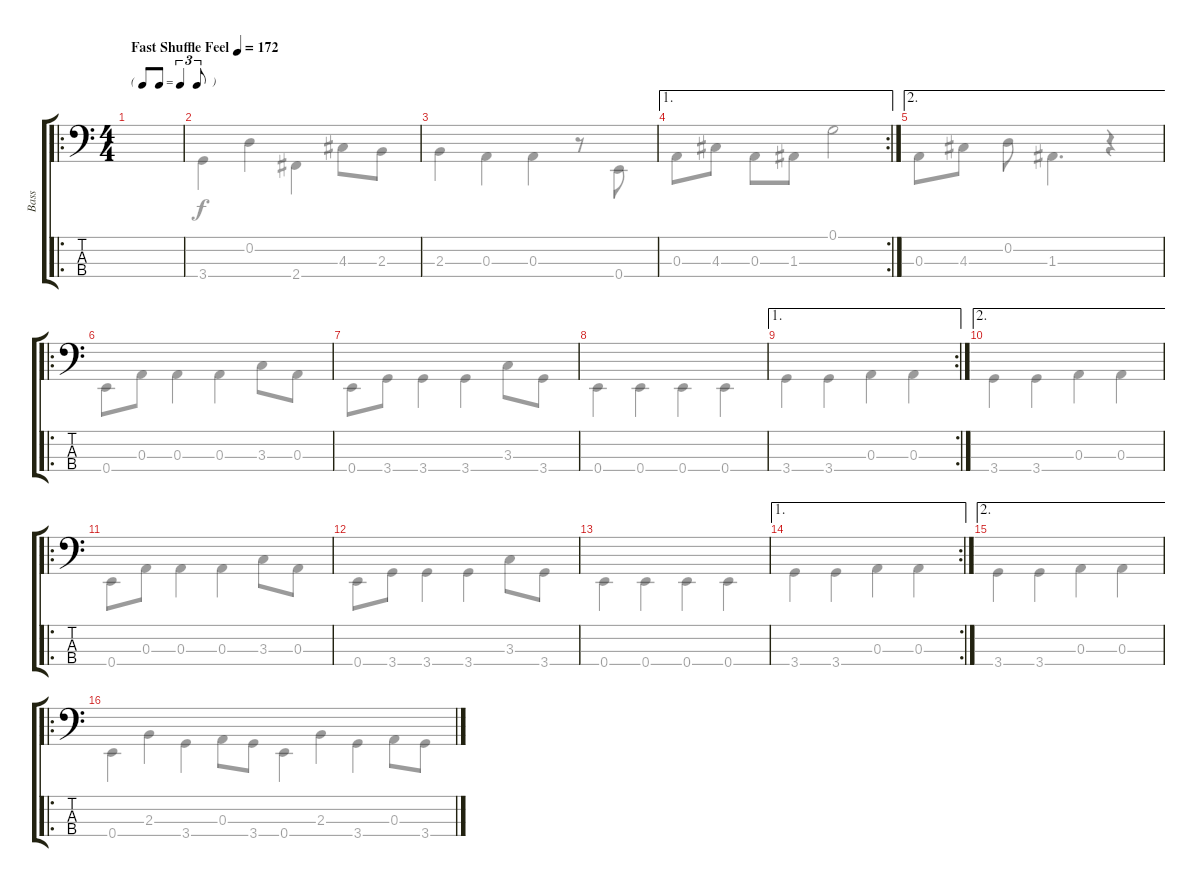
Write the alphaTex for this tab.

\track ("Bass" "Bass") {instrument electricbasspick}
\staff {score tabs}
\tuning (G2 D2 A1 E1) {hide}
\voice
\ro
\ts (4 4)
\tf triplet8th
\tempo (172 "Fast Shuffle Feel")
\clef f4
\ks c
|
|
|
\ae 1
\rc 2
|
\ae 2
|
\ro
|
|
|
\ae 1
\rc 2
|
\ae 2
|
\ro
|
|
|
\ae 1
\rc 2
|
\ae 2
|
\ro
\voice
\clef f4
\ks c
0.4.4{dy f} 2.3.4 3.4.4 0.3.8 3.4.8 |
3.4.4 0.2.4 2.4.4 4.3.8 2.3.8 |
2.3.4 0.3.4 0.3.4 r.8 0.4.8 |
0.3.8 4.3.8 0.3.8 1.3.8 0.1.2 |
0.3.8 4.3.8 0.2.8 1.3.4{d} r.4 |
0.4.8 0.3.8 0.3.4 0.3.4 3.3.8 0.3.8 |
0.4.8 3.4.8 3.4.4 3.4.4 3.3.8 3.4.8 |
0.4.4 0.4.4 0.4.4 0.4.4 |
3.4.4 3.4.4 0.3.4 0.3.4 |
3.4.4 3.4.4 0.3.4 0.3.4 |
0.4.8 0.3.8 0.3.4 0.3.4 3.3.8 0.3.8 |
0.4.8 3.4.8 3.4.4 3.4.4 3.3.8 3.4.8 |
0.4.4 0.4.4 0.4.4 0.4.4 |
3.4.4 3.4.4 0.3.4 0.3.4 |
3.4.4 3.4.4 0.3.4 0.3.4 |
0.4.4 2.3.4 3.4.4 0.3.8 3.4.8
